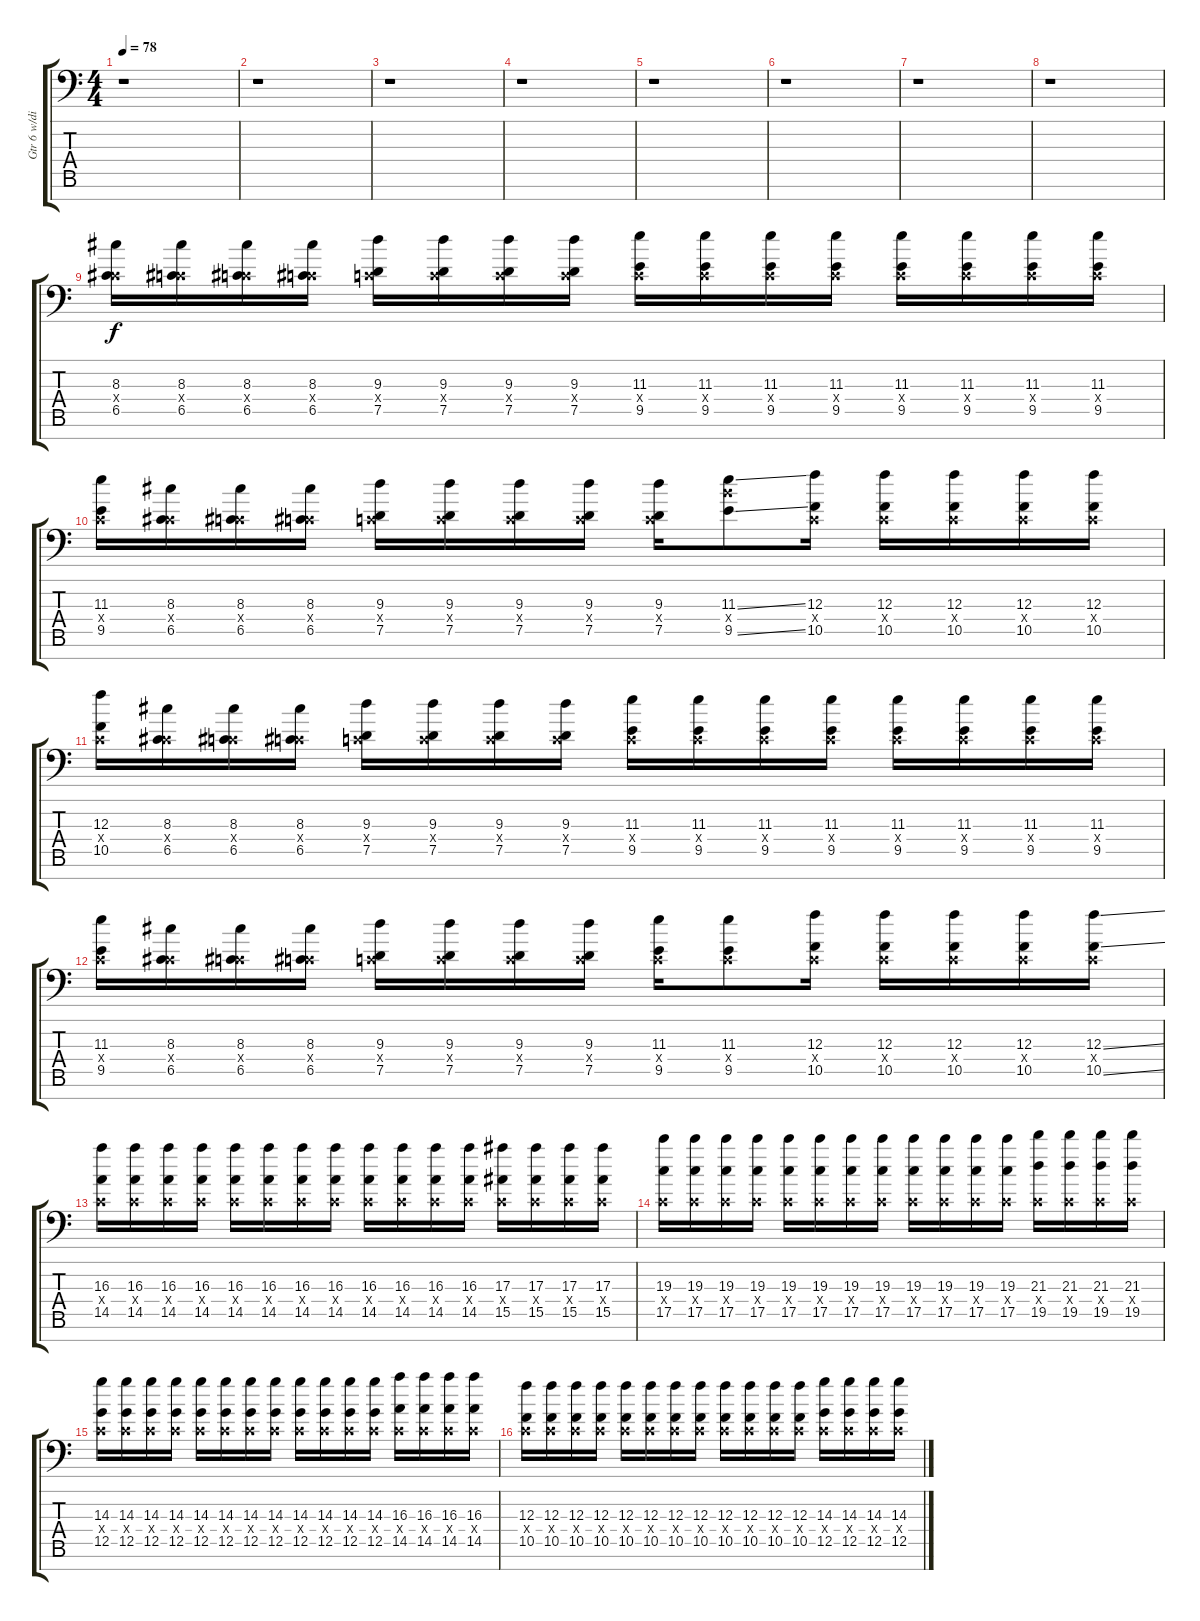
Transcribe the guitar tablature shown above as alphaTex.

\track ("Gtr 6 w/dist" "Gtr 6 w/di") {instrument distortionguitar}
\staff {score tabs}
\tuning (D4 A3 F3 C3 G2 D2 A1) {hide}
\ts (4 4)
\tempo 78
\clef f4
\ks c
r.1{dy f} |
r.1 |
r.1 |
r.1 |
r.1 |
r.1 |
r.1 |
r.1 |
(8.3 0.4{x} 6.5).16 (8.3 0.4{x} 6.5).16 (8.3 0.4{x} 6.5).16 (8.3 0.4{x} 6.5).16 (9.3 0.4{x} 7.5).16 (9.3 0.4{x} 7.5).16 (9.3 0.4{x} 7.5).16 (9.3 0.4{x} 7.5).16 (11.3 0.4{x} 9.5).16 (11.3 0.4{x} 9.5).16 (11.3 0.4{x} 9.5).16 (11.3 0.4{x} 9.5).16 (11.3 0.4{x} 9.5).16 (11.3 0.4{x} 9.5).16 (11.3 0.4{x} 9.5).16 (11.3 0.4{x} 9.5).16 |
(11.3 0.4{x} 9.5).16 (8.3 0.4{x} 6.5).16 (8.3 0.4{x} 6.5).16 (8.3 0.4{x} 6.5).16 (9.3 0.4{x} 7.5).16 (9.3 0.4{x} 7.5).16 (9.3 0.4{x} 7.5).16 (9.3 0.4{x} 7.5).16 (9.3 0.4{x} 7.5).16 (11.3{ss} 11.4{x} 9.5{ss}).8 (12.3 0.4{x} 10.5).16 (12.3 0.4{x} 10.5).16 (12.3 0.4{x} 10.5).16 (12.3 0.4{x} 10.5).16 (12.3 0.4{x} 10.5).16 |
(12.3 0.4{x} 10.5).16 (8.3 0.4{x} 6.5).16 (8.3 0.4{x} 6.5).16 (8.3 0.4{x} 6.5).16 (9.3 0.4{x} 7.5).16 (9.3 0.4{x} 7.5).16 (9.3 0.4{x} 7.5).16 (9.3 0.4{x} 7.5).16 (11.3 0.4{x} 9.5).16 (11.3 0.4{x} 9.5).16 (11.3 0.4{x} 9.5).16 (11.3 0.4{x} 9.5).16 (11.3 0.4{x} 9.5).16 (11.3 0.4{x} 9.5).16 (11.3 0.4{x} 9.5).16 (11.3 0.4{x} 9.5).16 |
(11.3 0.4{x} 9.5).16 (8.3 0.4{x} 6.5).16 (8.3 0.4{x} 6.5).16 (8.3 0.4{x} 6.5).16 (9.3 0.4{x} 7.5).16 (9.3 0.4{x} 7.5).16 (9.3 0.4{x} 7.5).16 (9.3 0.4{x} 7.5).16 (11.3 0.4{x} 9.5).16 (11.3 0.4{x} 9.5).8 (12.3 0.4{x} 10.5).16 (12.3 0.4{x} 10.5).16 (12.3 0.4{x} 10.5).16 (12.3 0.4{x} 10.5).16 (12.3{ss} 0.4{x} 10.5{ss}).16 |
(16.3 0.4{x} 14.5).16 (16.3 0.4{x} 14.5).16 (16.3 0.4{x} 14.5).16 (16.3 0.4{x} 14.5).16 (16.3 0.4{x} 14.5).16 (16.3 0.4{x} 14.5).16 (16.3 0.4{x} 14.5).16 (16.3 0.4{x} 14.5).16 (16.3 0.4{x} 14.5).16 (16.3 0.4{x} 14.5).16 (16.3 0.4{x} 14.5).16 (16.3 0.4{x} 14.5).16 (17.3 0.4{x} 15.5).16 (17.3 0.4{x} 15.5).16 (17.3 0.4{x} 15.5).16 (17.3 0.4{x} 15.5).16 |
(19.3 0.4{x} 17.5).16 (19.3 0.4{x} 17.5).16 (19.3 0.4{x} 17.5).16 (19.3 0.4{x} 17.5).16 (19.3 0.4{x} 17.5).16 (19.3 0.4{x} 17.5).16 (19.3 0.4{x} 17.5).16 (19.3 0.4{x} 17.5).16 (19.3 0.4{x} 17.5).16 (19.3 0.4{x} 17.5).16 (19.3 0.4{x} 17.5).16 (19.3 0.4{x} 17.5).16 (21.3 0.4{x} 19.5).16 (21.3 0.4{x} 19.5).16 (21.3 0.4{x} 19.5).16 (21.3 0.4{x} 19.5).16 |
(14.3 0.4{x} 12.5).16 (14.3 0.4{x} 12.5).16 (14.3 0.4{x} 12.5).16 (14.3 0.4{x} 12.5).16 (14.3 0.4{x} 12.5).16 (14.3 0.4{x} 12.5).16 (14.3 0.4{x} 12.5).16 (14.3 0.4{x} 12.5).16 (14.3 0.4{x} 12.5).16 (14.3 0.4{x} 12.5).16 (14.3 0.4{x} 12.5).16 (14.3 0.4{x} 12.5).16 (16.3 0.4{x} 14.5).16 (16.3 0.4{x} 14.5).16 (16.3 0.4{x} 14.5).16 (16.3 0.4{x} 14.5).16 |
(12.3 0.4{x} 10.5).16 (12.3 0.4{x} 10.5).16 (12.3 0.4{x} 10.5).16 (12.3 0.4{x} 10.5).16 (12.3 0.4{x} 10.5).16 (12.3 0.4{x} 10.5).16 (12.3 0.4{x} 10.5).16 (12.3 0.4{x} 10.5).16 (12.3 0.4{x} 10.5).16 (12.3 0.4{x} 10.5).16 (12.3 0.4{x} 10.5).16 (12.3 0.4{x} 10.5).16 (14.3 0.4{x} 12.5).16 (14.3 0.4{x} 12.5).16 (14.3 0.4{x} 12.5).16 (14.3 0.4{x} 12.5).16
